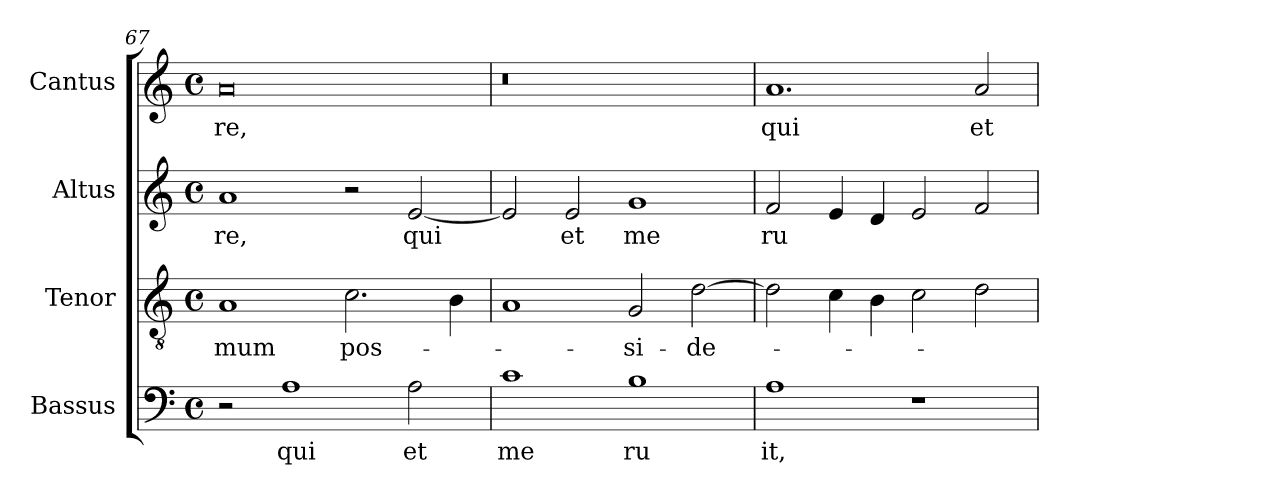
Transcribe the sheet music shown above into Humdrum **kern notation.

**kern	**text	**kern	**text	**kern	**text	**kern	**text
*part4	*part4	*part3	*part3	*part2	*part2	*part1	*part1
*staff4	*staff4	*staff3	*staff3	*staff2	*staff2	*staff1	*staff1
*I"Bassus	*	*I"Tenor	*	*I"Altus	*	*I"Cantus	*
*clefF4	*	*clefGv2	*	*clefG2	*	*clefG2	*
*	*	*	*	*k[]	*	*k[]	*
*	*	*	*	*C:	*	*C:	*
*M4/4	*	*M4/4	*	*M4/4	*	*M4/4	*
*met(c)	*	*met(c)	*	*met(c)	*	*met(c)	*
=67	=67	=67	=67	=67	=67	=67	=67
!	!	!	!LO:LY:b:cj	!	!LO:LY:b:cj	!	!LO:LY:b:cj
2r	.	1A	-mum	1a	re,	0a	re,
!	!LO:LY:b:cj	!	!	!	!	!	!
1A	qui	.	.	.	.	.	.
!	!	!	!LO:LY:b	!	!	!	!
.	.	2.c\	pos-	2r	.	.	.
!	!LO:LY:b:cj	!	!	!	!LO:LY:b	!	!
2A\	et	.	.	[<2e/	qui	.	.
.	.	4B\	.	.	.	.	.
=68	=68	=68	=68	=68	=68	=68	=68
!	!LO:LY:b:cj	!	!	!	!	!	!
1c	me	1A	.	2e/]	.	0r	.
!	!	!	!	!	!LO:LY:b:cj	!	!
.	.	.	.	2e/	et	.	.
!	!LO:LY:b:cj	!	!LO:LY:b:cj	!	!LO:LY:b:cj	!	!
1B	ru	2G/	-si-	1g	me	.	.
!	!	!	!LO:LY:b:cj	!	!	!	!
.	.	[>2d\	-de-	.	.	.	.
=69	=69	=69	=69	=69	=69	=69	=69
!	!LO:LY:b:cj	!	!	!	!LO:LY:b:cj	!	!LO:LY:b:cj
1A	it,	2d\]	.	2f/	ru	1.a	qui
.	.	4c\	.	4e/	.	.	.
.	.	4B\	.	4d/	.	.	.
1r	.	2c\	.	2e/	.	.	.
!	!	!	!	!	!	!	!LO:LY:b:cj
.	.	2d\	.	2f/	.	2a/	et
=	=	=	=	=	=	=	=
*-	*-	*-	*-	*-	*-	*-	*-
